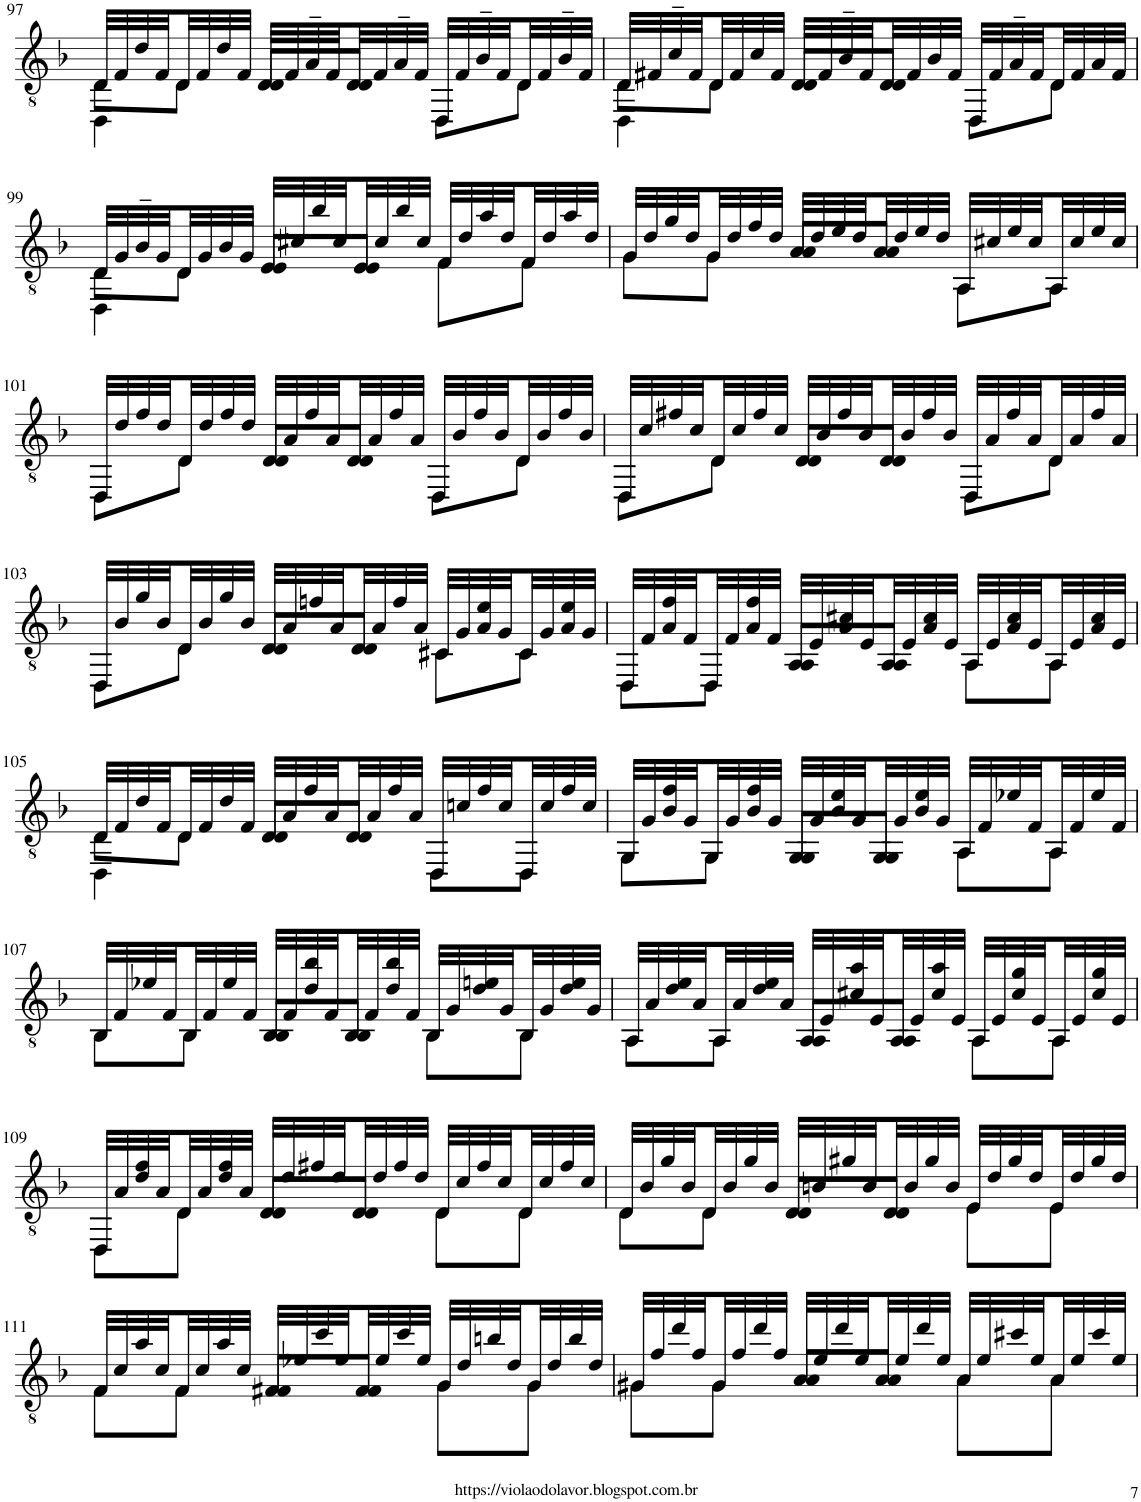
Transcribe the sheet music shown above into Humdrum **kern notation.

**kern
*part1
*staff1
*I"Classical Guitar
*I'Guit.
!!LO:PB:g=z
*clefGv2
*k[b-]
*M3/4
=97
*^
*	*^
32D/LLL	4DD\	8D\L
32F/	.	.
32d/	.	.
32F/	.	.
32D/	.	8D\J
32F/	.	.
32d/	.	.
32F/JJJ	.	.
32D/LLL	2ryy	8D/L
32F/	.	.
32A~/	.	.
32F/	.	.
32D/	.	8D/J
32F/	.	.
32A~/	.	.
32F/JJJ	.	.
32DD/LLL	.	8DD\L
32F/	.	.
32B-~/	.	.
32F/	.	.
32D/	.	8D\J
32F/	.	.
32B-~/	.	.
32F/JJJ	.	.
=98	=98	=98
32D/LLL	4DD\	8D\L
32F#X/	.	.
32c~/	.	.
32F#/	.	.
32D/	.	8D\J
32F#/	.	.
32c/	.	.
32F#/JJJ	.	.
32D/LLL	2ryy	8D/L
32F#/	.	.
32B-~/	.	.
32F#/	.	.
32D/	.	8D/J
32F#/	.	.
32B-/	.	.
32F#/JJJ	.	.
32DD/LLL	.	8DD\L
32F#/	.	.
32A~/	.	.
32F#/	.	.
32D/	.	8D\J
32F#/	.	.
32A/	.	.
32F#/JJJ	.	.
!!LO:LB:g=z	!!	!!
=99	=99	=99
32D/LLL	4DD\	8D\L
32G/	.	.
32B-~/	.	.
32G/	.	.
32D/	.	8D\J
32G/	.	.
32B-/	.	.
32G/JJJ	.	.
32E/LLL	2ryy	8E/L
32c#X/	.	.
32b-/	.	.
32c#/	.	.
32E/	.	8E/J
32c#/	.	.
32b-/	.	.
32c#/JJJ	.	.
32F/LLL	.	8F\L
32d/	.	.
32a/	.	.
32d/	.	.
32F/	.	8F\J
32d/	.	.
32a/	.	.
32d/JJJ	.	.
*	*v	*v
=100	=100
32G/LLL	8G\L
32d/	.
32g/	.
32d/	.
32G/	8G\J
32d/	.
32f/	.
32d/JJJ	.
32A/LLL	8A/L
32d/	.
32e/	.
32d/	.
32A/	8A/J
32d/	.
32e/	.
32d/JJJ	.
32AA/LLL	8AA\L
32c#X/	.
32e/	.
32c#/	.
32AA/	8AA\J
32c#/	.
32e/	.
32c#/JJJ	.
!!LO:LB:g=z	!!
=101	=101
32DD/LLL	8DD\L
32d/	.
32f/	.
32d/	.
32D/	8D\J
32d/	.
32f/	.
32d/JJJ	.
32D/LLL	8D/L
32A/	.
32f/	.
32A/	.
32D/	8D/J
32A/	.
32f/	.
32A/JJJ	.
32DD/LLL	8DD\L
32B-/	.
32f/	.
32B-/	.
32D/	8D\J
32B-/	.
32f/	.
32B-/JJJ	.
=102	=102
32DD/LLL	8DD\L
32c/	.
32f#X/	.
32c/	.
32D/	8D\J
32c/	.
32f#/	.
32c/JJJ	.
32D/LLL	8D/L
32B-/	.
32f#/	.
32B-/	.
32D/	8D/J
32B-/	.
32f#/	.
32B-/JJJ	.
32DD/LLL	8DD\L
32A/	.
32f#/	.
32A/	.
32D/	8D\J
32A/	.
32f#/	.
32A/JJJ	.
!!LO:LB:g=z	!!
=103	=103
32DD/LLL	8DD\L
32B-/	.
32g/	.
32B-/	.
32D/	8D\J
32B-/	.
32g/	.
32B-/JJJ	.
32D/LLL	8D/L
32A/	.
32fn/	.
32A/	.
32D/	8D/J
32A/	.
32f/	.
32A/JJJ	.
32C#X/LLL	8C#\L
32G/	.
32A/ 32e/	.
32G/	.
32C#/	8C#\J
32G/	.
32A/ 32e/	.
32G/JJJ	.
=104	=104
32DD/LLL	8DD\L
32F/	.
32A/ 32f/	.
32F/	.
32DD/	8DD\J
32F/	.
32A/ 32f/	.
32F/JJJ	.
32AA/LLL	8AA/L
32E/	.
32A/ 32c#X/	.
32E/	.
32AA/	8AA/J
32E/	.
32A/ 32c#/	.
32E/JJJ	.
32AA/LLL	8AA\L
32E/	.
32A/ 32c#/	.
32E/	.
32AA/	8AA\J
32E/	.
32A/ 32c#/	.
32E/JJJ	.
!!LO:LB:g=z	!!
=105	=105
*	*^
32D/LLL	4DD\	8D\L
32F/	.	.
32d/	.	.
32F/	.	.
32D/	.	8D\J
32F/	.	.
32d/	.	.
32F/JJJ	.	.
32D/LLL	2ryy	8D/L
32A/	.	.
32f/	.	.
32A/	.	.
32D/	.	8D/J
32A/	.	.
32f/	.	.
32A/JJJ	.	.
32DD/LLL	.	8DD\L
32cn/	.	.
32f/	.	.
32c/	.	.
32DD/	.	8DD\J
32c/	.	.
32f/	.	.
32c/JJJ	.	.
*	*v	*v
=106	=106
32GG/LLL	8GG\L
32G/	.
32B-/ 32f/	.
32G/	.
32GG/	8GG\J
32G/	.
32B-/ 32f/	.
32G/JJJ	.
32GG/LLL	8GG/L
32G/	.
32B-/ 32e/	.
32G/	.
32GG/	8GG/J
32G/	.
32B-/ 32e/	.
32G/JJJ	.
32AA/LLL	8AA\L
32F/	.
32e-X/	.
32F/	.
32AA/	8AA\J
32F/	.
32e-/	.
32F/JJJ	.
!!LO:LB:g=z	!!
=107	=107
32BB-/LLL	8BB-\L
32F/	.
32e-X/	.
32F/	.
32BB-/	8BB-\J
32F/	.
32e-/	.
32F/JJJ	.
32BB-/LLL	8BB-/L
32F/	.
32d/ 32b-/	.
32F/	.
32BB-/	8BB-/J
32F/	.
32d/ 32b-/	.
32F/JJJ	.
32BB-/LLL	8BB-\L
32G/	.
32d/ 32en/	.
32G/	.
32BB-/	8BB-\J
32G/	.
32d/ 32e/	.
32G/JJJ	.
=108	=108
32AA/LLL	8AA\L
32A/	.
32d/ 32e/	.
32A/	.
32AA/	8AA\J
32A/	.
32d/ 32e/	.
32A/JJJ	.
32AA/LLL	8AA/L
32E/	.
32c#X/ 32a/	.
32E/	.
32AA/	8AA/J
32E/	.
32c#/ 32a/	.
32E/JJJ	.
32AA/LLL	8AA\L
32E/	.
32c#/ 32g/	.
32E/	.
32AA/	8AA\J
32E/	.
32c#/ 32g/	.
32E/JJJ	.
!!LO:LB:g=z	!!
=109	=109
32DD/LLL	8DD\L
32A/	.
32d/ 32f/	.
32A/	.
32D/	8D\J
32A/	.
32d/ 32f/	.
32A/JJJ	.
32D/LLL	8D/L
32d/	.
32f#X/	.
32d/	.
32D/	8D/J
32d/	.
32f#/	.
32d/JJJ	.
32D/LLL	8D\L
32c/	.
32f#/	.
32c/	.
32D/	8D\J
32c/	.
32f#/	.
32c/JJJ	.
=110	=110
32D/LLL	8D\L
32B-/	.
32g/	.
32B-/	.
32D/	8D\J
32B-/	.
32g/	.
32B-/JJJ	.
32D/LLL	8D/L
32Bn/	.
32g#X/	.
32B/	.
32D/	8D/J
32B/	.
32g#/	.
32B/JJJ	.
32E/LLL	8E\L
32d/	.
32g#/	.
32d/	.
32E/	8E\J
32d/	.
32g#/	.
32d/JJJ	.
!!LO:LB:g=z	!!
=111	=111
32F/LLL	8F\L
32c/	.
32a/	.
32c/	.
32F/	8F\J
32c/	.
32a/	.
32c/JJJ	.
32F#X/LLL	8F#/L
32e-X/	.
32cc/	.
32e-/	.
32F#/	8F#/J
32e-/	.
32cc/	.
32e-/JJJ	.
32G/LLL	8G\L
32d/	.
32bn/	.
32d/	.
32G/	8G\J
32d/	.
32b/	.
32d/JJJ	.
=112	=112
32G#X/LLL	8G#\L
32f/	.
32dd/	.
32f/	.
32G#/	8G#\J
32f/	.
32dd/	.
32f/JJJ	.
32A/LLL	8A/L
32e/	.
32dd/	.
32e/	.
32A/	8A/J
32e/	.
32dd/	.
32e/JJJ	.
32A/LLL	8A\L
32e/	.
32cc#X/	.
32e/	.
32A/	8A\J
32e/	.
32cc#/	.
32e/JJJ	.
*v	*v
=
*-
